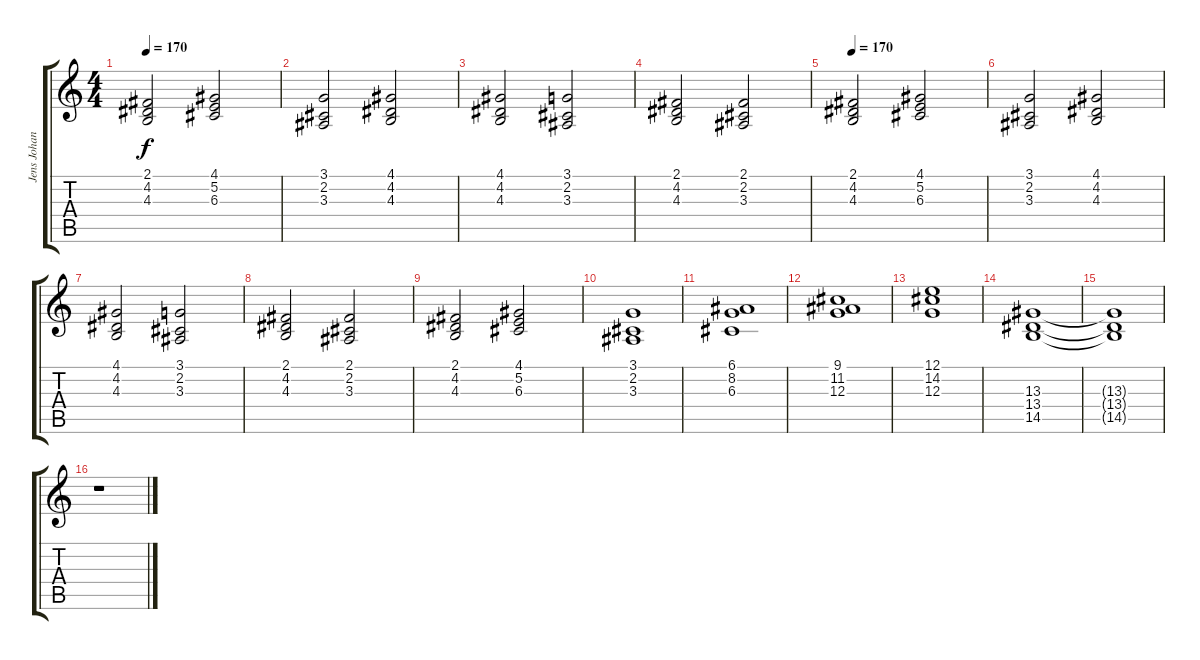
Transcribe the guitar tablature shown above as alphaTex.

\track ("Jens Johansson" "Jens Johan") {instrument choiraahs}
\staff {score tabs}
\tuning (E4 B3 G3 D3 A2 E2) {hide}
\ts (4 4)
\tempo 170
\clef g2
\ks c
(2.1 4.2 4.3).2{dy f} (4.1 5.2 6.3).2 |
(3.1 2.2 3.3).2 (4.1 4.2 4.3).2 |
(4.1 4.2 4.3).2 (3.1 2.2 3.3).2 |
(2.1 4.2 4.3).2 (2.1 2.2 3.3).2 |
\tempo 170
(2.1 4.2 4.3).2 (4.1 5.2 6.3).2 |
(3.1 2.2 3.3).2 (4.1 4.2 4.3).2 |
(4.1 4.2 4.3).2 (3.1 2.2 3.3).2 |
(2.1 4.2 4.3).2 (2.1 2.2 3.3).2 |
(2.1 4.2 4.3).2 (4.1 5.2 6.3).2 |
(3.1 2.2 3.3).1 |
(6.1 8.2 6.3).1 |
(9.1 11.2 12.3).1 |
(12.1 14.2 12.3).1 |
(13.3 13.4 14.5).1 |
(13.3{t} 13.4{t} 14.5{t}).1 |
r.1
